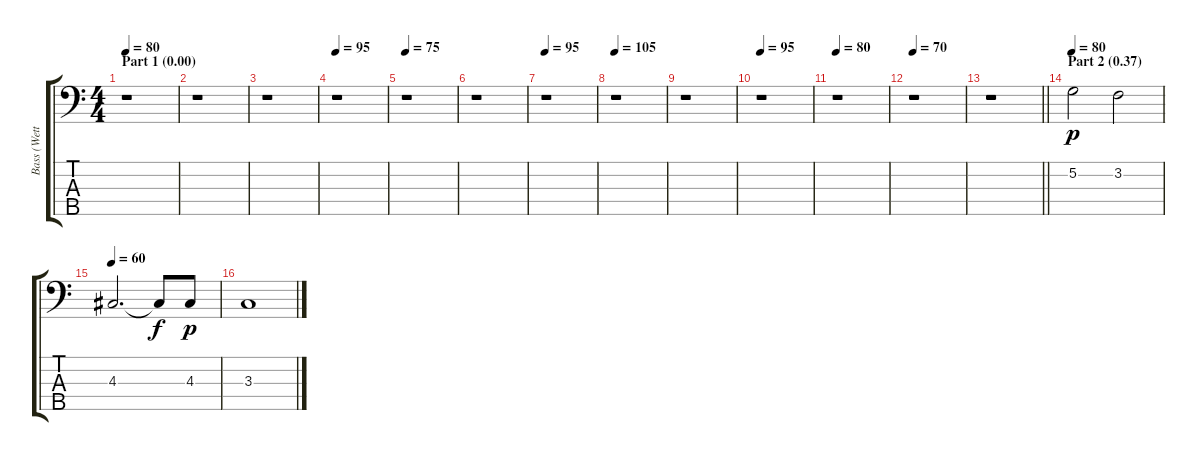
\track ("Bass (Wetton)" "Bass (Wett") {instrument electricbassfinger}
\staff {score tabs}
\tuning (G2 D2 A1 E1 B0) {hide}
\ts (4 4)
\section ("" "Part 1 (0.00)")
\tempo 80
\clef f4
\ks c
r.1{dy p instrument electricbassfinger} |
r.1 |
r.1 |
\tempo 95
r.1 |
\tempo 75
r.1 |
r.1 |
\tempo 95
r.1 |
\tempo 105
r.1 |
r.1 |
\tempo 95
r.1 |
\tempo 80
r.1 |
\tempo 70
r.1 |
\barLineRight lightlight
r.1 |
\section ("" "Part 2 (0.37)")
\tempo 80
5.2.2 3.2.2 |
\tempo 60
4.3.2{d} 4.3{t}.8{dy f} 4.3.8{dy p} |
3.3.1
